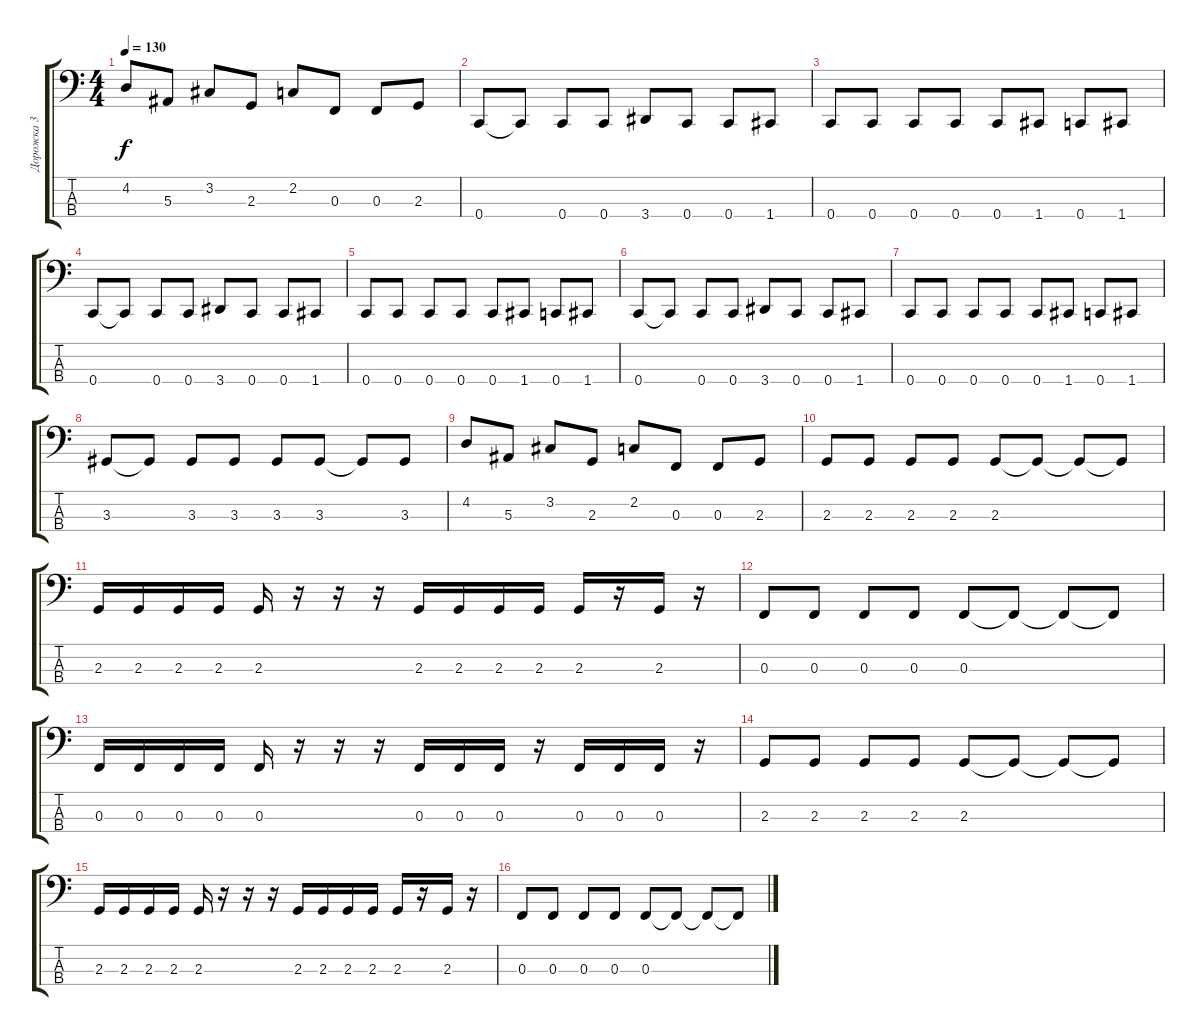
\track ("Дорожка 3" "Дорожка 3") {instrument electricbassfinger}
\staff {score tabs}
\tuning (Eb2 Bb1 F1 C1) {hide}
\ts (4 4)
\tempo 130
\clef f4
\ks c
4.2.8{dy f} 5.3.8 3.2.8 2.3.8 2.2.8 0.3.8 0.3.8 2.3.8 |
0.4.8 0.4{t}.8 0.4.8 0.4.8 3.4.8 0.4.8 0.4.8 1.4.8 |
0.4.8 0.4.8 0.4.8 0.4.8 0.4.8 1.4.8 0.4.8 1.4.8 |
0.4.8 0.4{t}.8 0.4.8 0.4.8 3.4.8 0.4.8 0.4.8 1.4.8 |
0.4.8 0.4.8 0.4.8 0.4.8 0.4.8 1.4.8 0.4.8 1.4.8 |
0.4.8 0.4{t}.8 0.4.8 0.4.8 3.4.8 0.4.8 0.4.8 1.4.8 |
0.4.8 0.4.8 0.4.8 0.4.8 0.4.8 1.4.8 0.4.8 1.4.8 |
3.3.8 3.3{t}.8 3.3.8 3.3.8 3.3.8 3.3.8 3.3{t}.8 3.3.8 |
4.2.8 5.3.8 3.2.8 2.3.8 2.2.8 0.3.8 0.3.8 2.3.8 |
2.3.8 2.3.8 2.3.8 2.3.8 2.3.8 2.3{t}.8 2.3{t}.8 2.3{t}.8 |
2.3.16 2.3.16 2.3.16 2.3.16 2.3.16 r.16 r.16 r.16 2.3.16 2.3.16 2.3.16 2.3.16 2.3.16 r.16 2.3.16 r.16 |
0.3.8 0.3.8 0.3.8 0.3.8 0.3.8 0.3{t}.8 0.3{t}.8 0.3{t}.8 |
0.3.16 0.3.16 0.3.16 0.3.16 0.3.16 r.16 r.16 r.16 0.3.16 0.3.16 0.3.16 r.16 0.3.16 0.3.16 0.3.16 r.16 |
2.3.8 2.3.8 2.3.8 2.3.8 2.3.8 2.3{t}.8 2.3{t}.8 2.3{t}.8 |
2.3.16 2.3.16 2.3.16 2.3.16 2.3.16 r.16 r.16 r.16 2.3.16 2.3.16 2.3.16 2.3.16 2.3.16 r.16 2.3.16 r.16 |
0.3.8 0.3.8 0.3.8 0.3.8 0.3.8 0.3{t}.8 0.3{t}.8 0.3{t}.8
